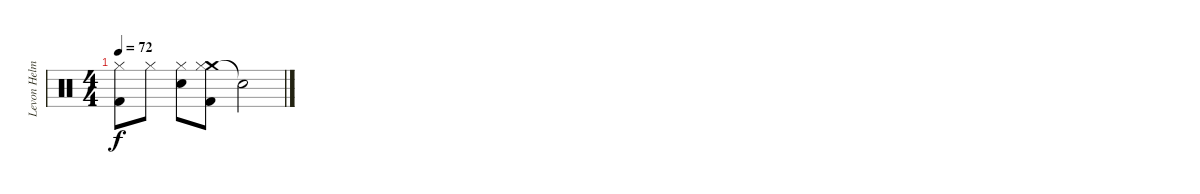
\track ("Levon Helm" "Levon Helm") {instrument percussion}
\staff {score}
\articulation defaults
\ts (4 4)
\tempo 72
\clef neutral
\ks c
("Hi-Hat (closed)" "Kick (hit) 2").8{dy f} "Hi-Hat (closed)".8 ("Hi-Hat (closed)" "Snare (hit) 2").8 ("Crash medium (hit)" "Hi-Hat (closed)" "Kick (hit) 2").8 "Snare (hit)"{t}.2
